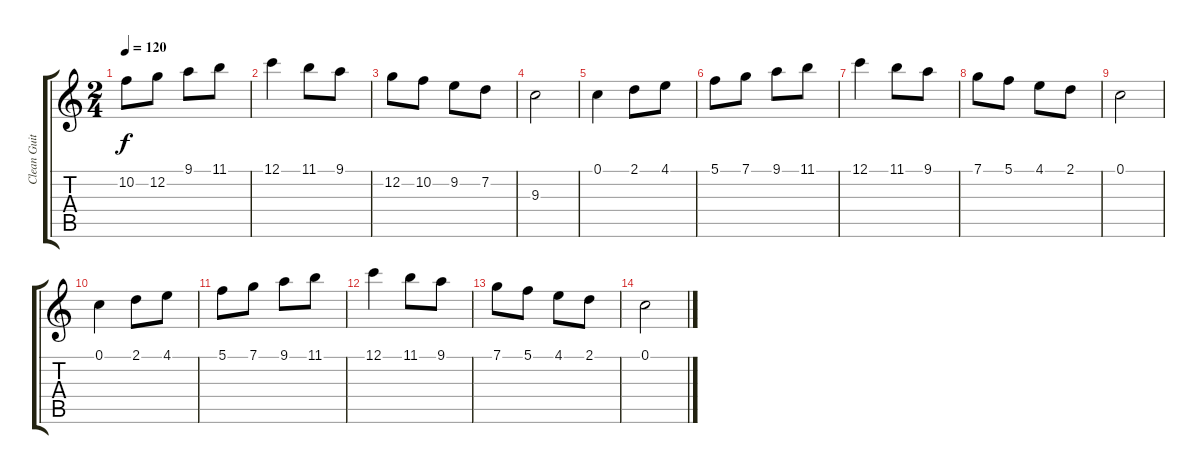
\track ("Clean Guitar" "Clean Guit") {instrument electricguitarjazz}
\staff {score tabs}
\tuning (C4 G3 Eb3 Bb2 F2 C2) {hide}
\ts (2 4)
\tempo 120
\clef g2
\ks c
10.2.8{dy f} 12.2.8 9.1.8 11.1.8 |
12.1.4 11.1.8 9.1.8 |
12.2.8 10.2.8 9.2.8 7.2.8 |
9.3.2 |
0.1.4 2.1.8 4.1.8 |
5.1.8 7.1.8 9.1.8 11.1.8 |
12.1.4 11.1.8 9.1.8 |
7.1.8 5.1.8 4.1.8 2.1.8 |
0.1.2 |
0.1.4 2.1.8 4.1.8 |
5.1.8 7.1.8 9.1.8 11.1.8 |
12.1.4 11.1.8 9.1.8 |
7.1.8 5.1.8 4.1.8 2.1.8 |
0.1.2
